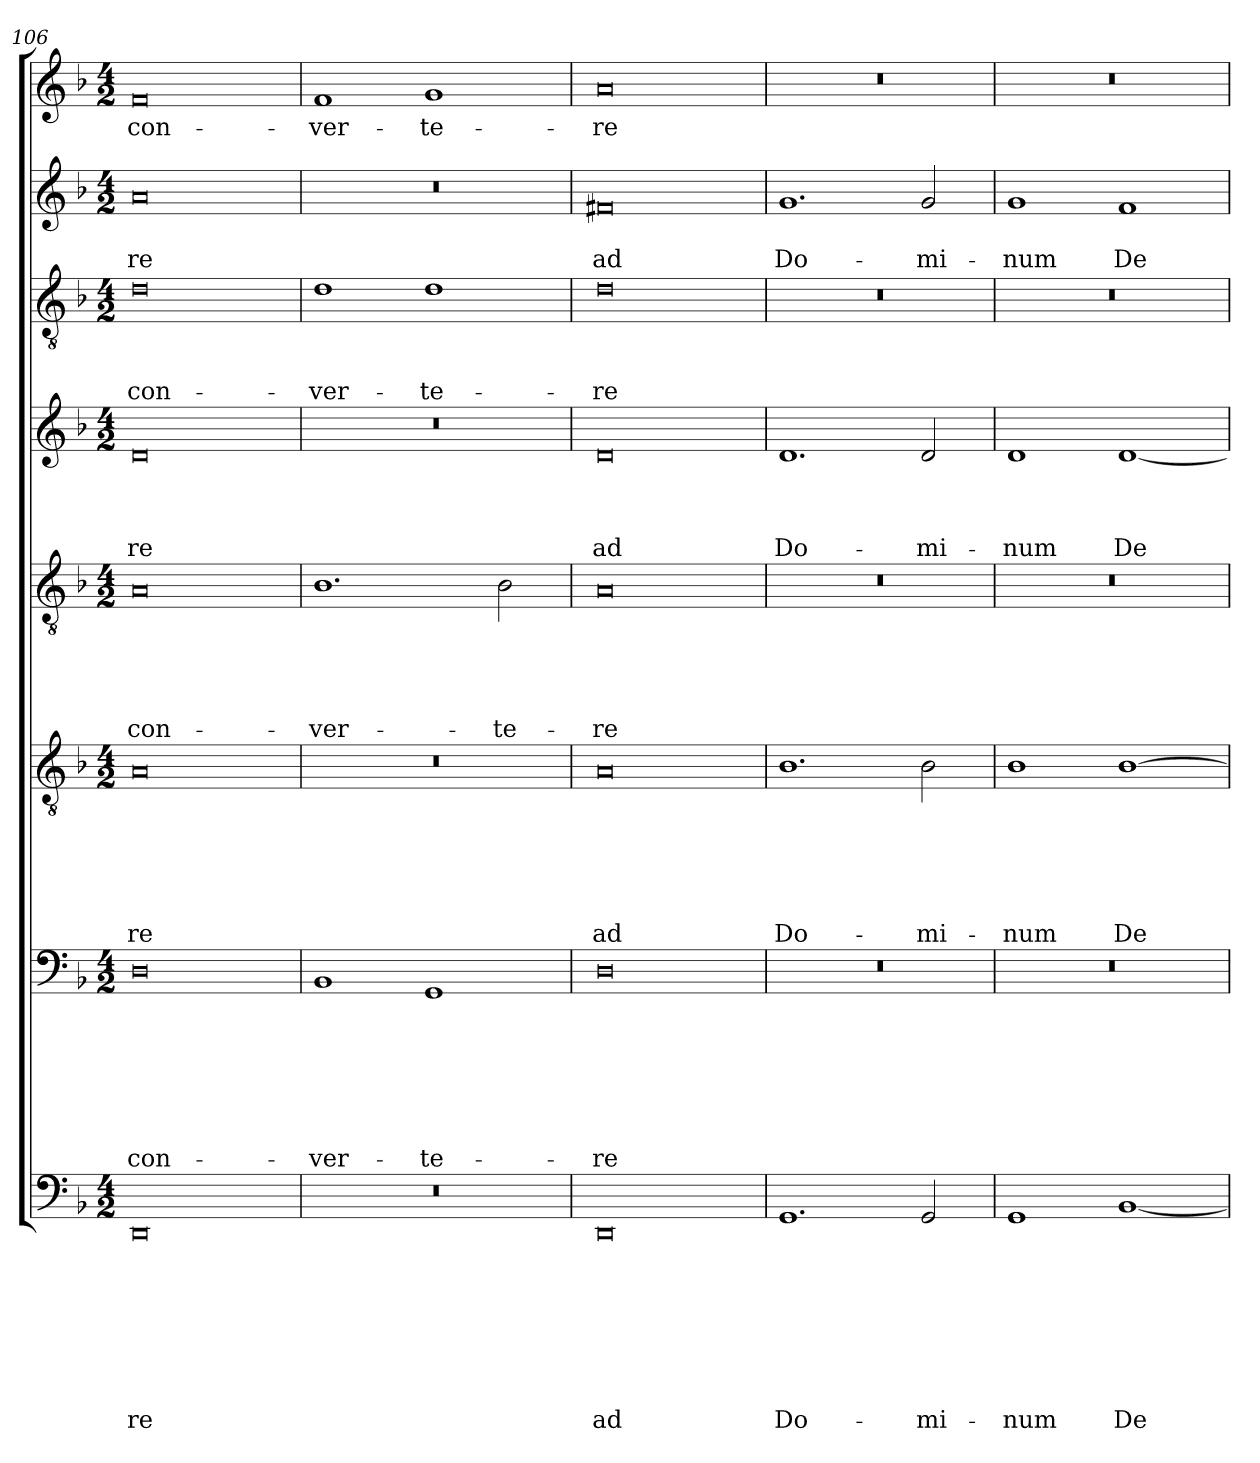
**kern	**text	**text	**text	**text	**text	**text	**text	**text	**kern	**text	**text	**text	**text	**text	**text	**text	**kern	**text	**text	**text	**text	**text	**text	**kern	**text	**text	**text	**text	**text	**kern	**text	**text	**text	**text	**kern	**text	**text	**text	**kern	**text	**text	**kern	**text
*part8	*part8	*part8	*part8	*part8	*part8	*part8	*part8	*part8	*part7	*part7	*part7	*part7	*part7	*part7	*part7	*part7	*part6	*part6	*part6	*part6	*part6	*part6	*part6	*part5	*part5	*part5	*part5	*part5	*part5	*part4	*part4	*part4	*part4	*part4	*part3	*part3	*part3	*part3	*part2	*part2	*part2	*part1	*part1
*staff8	*staff8	*staff8	*staff8	*staff8	*staff8	*staff8	*staff8	*staff8	*staff7	*staff7	*staff7	*staff7	*staff7	*staff7	*staff7	*staff7	*staff6	*staff6	*staff6	*staff6	*staff6	*staff6	*staff6	*staff5	*staff5	*staff5	*staff5	*staff5	*staff5	*staff4	*staff4	*staff4	*staff4	*staff4	*staff3	*staff3	*staff3	*staff3	*staff2	*staff2	*staff2	*staff1	*staff1
*clefF4	*	*	*	*	*	*	*	*	*clefF4	*	*	*	*	*	*	*	*clefGv2	*	*	*	*	*	*	*clefGv2	*	*	*	*	*	*clefG2	*	*	*	*	*clefGv2	*	*	*	*clefG2	*	*	*clefG2	*
*k[b-]	*	*	*	*	*	*	*	*	*k[b-]	*	*	*	*	*	*	*	*k[b-]	*	*	*	*	*	*	*k[b-]	*	*	*	*	*	*k[b-]	*	*	*	*	*k[b-]	*	*	*	*k[b-]	*	*	*k[b-]	*
*d:	*	*	*	*	*	*	*	*	*d:	*	*	*	*	*	*	*	*d:	*	*	*	*	*	*	*d:	*	*	*	*	*	*d:	*	*	*	*	*d:	*	*	*	*d:	*	*	*d:	*
*M4/2	*	*	*	*	*	*	*	*	*M4/2	*	*	*	*	*	*	*	*M4/2	*	*	*	*	*	*	*M4/2	*	*	*	*	*	*M4/2	*	*	*	*	*M4/2	*	*	*	*M4/2	*	*	*M4/2	*
=106	=106	=106	=106	=106	=106	=106	=106	=106	=106	=106	=106	=106	=106	=106	=106	=106	=106	=106	=106	=106	=106	=106	=106	=106	=106	=106	=106	=106	=106	=106	=106	=106	=106	=106	=106	=106	=106	=106	=106	=106	=106	=106	=106
0DD	.	.	.	.	.	.	.	-re	0D	.	.	.	.	.	.	con-	0A	.	.	.	.	.	-re	0A	.	.	.	.	con-	0d	.	.	.	-re	0d	.	.	con-	0a	.	-re	0f	con-
=107	=107	=107	=107	=107	=107	=107	=107	=107	=107	=107	=107	=107	=107	=107	=107	=107	=107	=107	=107	=107	=107	=107	=107	=107	=107	=107	=107	=107	=107	=107	=107	=107	=107	=107	=107	=107	=107	=107	=107	=107	=107	=107	=107
0r	.	.	.	.	.	.	.	.	1BB-	.	.	.	.	.	.	-ver-	0r	.	.	.	.	.	.	1.B-	.	.	.	.	-ver-	0r	.	.	.	.	1d	.	.	-ver-	0r	.	.	1f	-ver-
.	.	.	.	.	.	.	.	.	1GG	.	.	.	.	.	.	-te-	.	.	.	.	.	.	.	.	.	.	.	.	.	.	.	.	.	.	1d	.	.	-te-	.	.	.	1g	-te-
.	.	.	.	.	.	.	.	.	.	.	.	.	.	.	.	.	.	.	.	.	.	.	.	2B-\	.	.	.	.	-te-	.	.	.	.	.	.	.	.	.	.	.	.	.	.
=108	=108	=108	=108	=108	=108	=108	=108	=108	=108	=108	=108	=108	=108	=108	=108	=108	=108	=108	=108	=108	=108	=108	=108	=108	=108	=108	=108	=108	=108	=108	=108	=108	=108	=108	=108	=108	=108	=108	=108	=108	=108	=108	=108
0DD	.	.	.	.	.	.	.	ad	0D	.	.	.	.	.	.	-re	0A	.	.	.	.	.	ad	0A	.	.	.	.	-re	0d	.	.	.	ad	0d	.	.	-re	0f#X	.	ad	0a	-re
=109	=109	=109	=109	=109	=109	=109	=109	=109	=109	=109	=109	=109	=109	=109	=109	=109	=109	=109	=109	=109	=109	=109	=109	=109	=109	=109	=109	=109	=109	=109	=109	=109	=109	=109	=109	=109	=109	=109	=109	=109	=109	=109	=109
1.GG	.	.	.	.	.	.	.	Do-	0r	.	.	.	.	.	.	.	1.B-	.	.	.	.	.	Do-	0r	.	.	.	.	.	1.d	.	.	.	Do-	0r	.	.	.	1.g	.	Do-	0r	.
2GG/	.	.	.	.	.	.	.	-mi-	.	.	.	.	.	.	.	.	2B-\	.	.	.	.	.	-mi-	.	.	.	.	.	.	2d/	.	.	.	-mi-	.	.	.	.	2g/	.	-mi-	.	.
=110	=110	=110	=110	=110	=110	=110	=110	=110	=110	=110	=110	=110	=110	=110	=110	=110	=110	=110	=110	=110	=110	=110	=110	=110	=110	=110	=110	=110	=110	=110	=110	=110	=110	=110	=110	=110	=110	=110	=110	=110	=110	=110	=110
1GG	.	.	.	.	.	.	.	-num	0r	.	.	.	.	.	.	.	1B-	.	.	.	.	.	-num	0r	.	.	.	.	.	1d	.	.	.	-num	0r	.	.	.	1g	.	-num	0r	.
[1BB-	.	.	.	.	.	.	.	De-	.	.	.	.	.	.	.	.	[1B-	.	.	.	.	.	De-	.	.	.	.	.	.	[1d	.	.	.	De-	.	.	.	.	1f	.	De-	.	.
=	=	=	=	=	=	=	=	=	=	=	=	=	=	=	=	=	=	=	=	=	=	=	=	=	=	=	=	=	=	=	=	=	=	=	=	=	=	=	=	=	=	=	=
*-	*-	*-	*-	*-	*-	*-	*-	*-	*-	*-	*-	*-	*-	*-	*-	*-	*-	*-	*-	*-	*-	*-	*-	*-	*-	*-	*-	*-	*-	*-	*-	*-	*-	*-	*-	*-	*-	*-	*-	*-	*-	*-	*-
